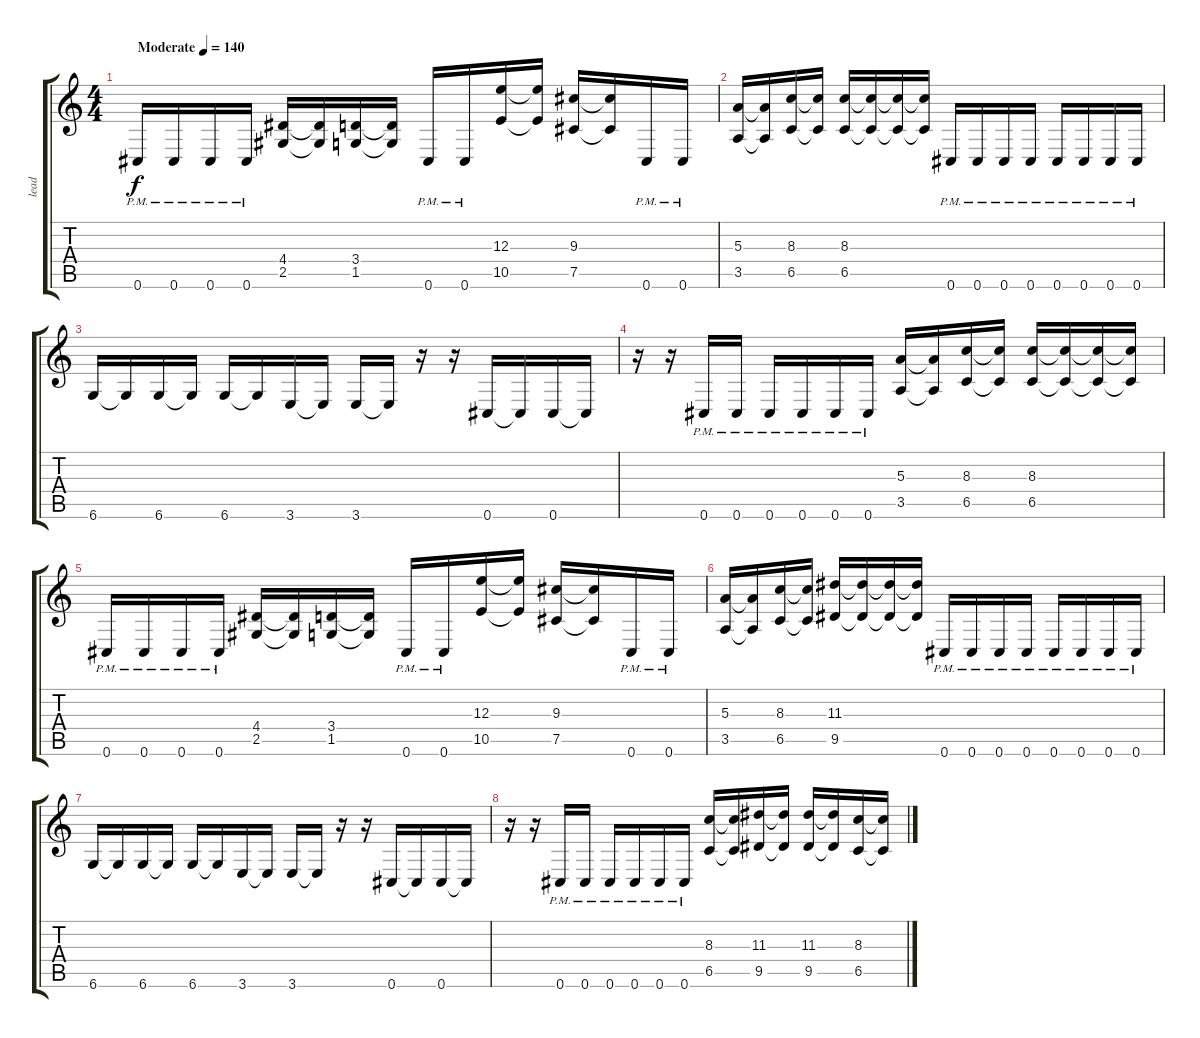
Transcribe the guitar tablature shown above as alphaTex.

\track ("lead" "lead") {instrument distortionguitar}
\staff {score tabs}
\tuning (Db4 Ab3 E3 B2 Gb2 Db2) {hide}
\ts (4 4)
\tempo (140 "Moderate")
\clef g2
\ks c
0.6{pm}.16{dy f instrument distortionguitar} 0.6{pm}.16 0.6{pm}.16 0.6{pm}.16 (4.4 2.5).16 (4.4{t} 2.5{t}).16 (3.4 1.5).16 (3.4{t} 1.5{t}).16 0.6{pm}.16 0.6{pm}.16 (12.3 10.5).16 (12.3{t} 10.5{t}).16 (9.3 7.5).16 (9.3{t} 7.5{t}).16 0.6{pm}.16 0.6{pm}.16 |
(5.3 3.5).16 (5.3{t} 3.5{t}).16 (8.3 6.5).16 (8.3{t} 6.5{t}).16 (8.3 6.5).16 (8.3{t} 6.5{t}).16 (8.3{t} 6.5{t}).16 (8.3{t} 6.5{t}).16 0.6{pm}.16 0.6{pm}.16 0.6{pm}.16 0.6{pm}.16 0.6{pm}.16 0.6{pm}.16 0.6{pm}.16 0.6{pm}.16 |
6.6.16 6.6{t}.16 6.6.16 6.6{t}.16 6.6.16 6.6{t}.16 3.6.16 3.6{t}.16 3.6.16 3.6{t}.16 r.16 r.16 0.6.16 0.6{t}.16 0.6.16 0.6{t}.16 |
r.16 r.16 0.6{pm}.16 0.6{pm}.16 0.6{pm}.16 0.6{pm}.16 0.6{pm}.16 0.6{pm}.16 (5.3 3.5).16 (5.3{t} 3.5{t}).16 (8.3 6.5).16 (8.3{t} 6.5{t}).16 (8.3 6.5).16 (8.3{t} 6.5{t}).16 (8.3{t} 6.5{t}).16 (8.3{t} 6.5{t}).16 |
0.6{pm}.16 0.6{pm}.16 0.6{pm}.16 0.6{pm}.16 (4.4 2.5).16 (4.4{t} 2.5{t}).16 (3.4 1.5).16 (3.4{t} 1.5{t}).16 0.6{pm}.16 0.6{pm}.16 (12.3 10.5).16 (12.3{t} 10.5{t}).16 (9.3 7.5).16 (9.3{t} 7.5{t}).16 0.6{pm}.16 0.6{pm}.16 |
(5.3 3.5).16 (5.3{t} 3.5{t}).16 (8.3 6.5).16 (8.3{t} 6.5{t}).16 (11.3 9.5).16 (11.3{t} 9.5{t}).16 (11.3{t} 9.5{t}).16 (11.3{t} 9.5{t}).16 0.6{pm}.16 0.6{pm}.16 0.6{pm}.16 0.6{pm}.16 0.6{pm}.16 0.6{pm}.16 0.6{pm}.16 0.6{pm}.16 |
6.6.16 6.6{t}.16 6.6.16 6.6{t}.16 6.6.16 6.6{t}.16 3.6.16 3.6{t}.16 3.6.16 3.6{t}.16 r.16 r.16 0.6.16 0.6{t}.16 0.6.16 0.6{t}.16 |
r.16 r.16 0.6{pm}.16 0.6{pm}.16 0.6{pm}.16 0.6{pm}.16 0.6{pm}.16 0.6{pm}.16 (8.3 6.5).16 (8.3{t} 6.5{t}).16 (11.3 9.5).16 (11.3{t} 9.5{t}).16 (11.3 9.5).16 (11.3{t} 9.5{t}).16 (8.3 6.5).16 (8.3{t} 6.5{t}).16
